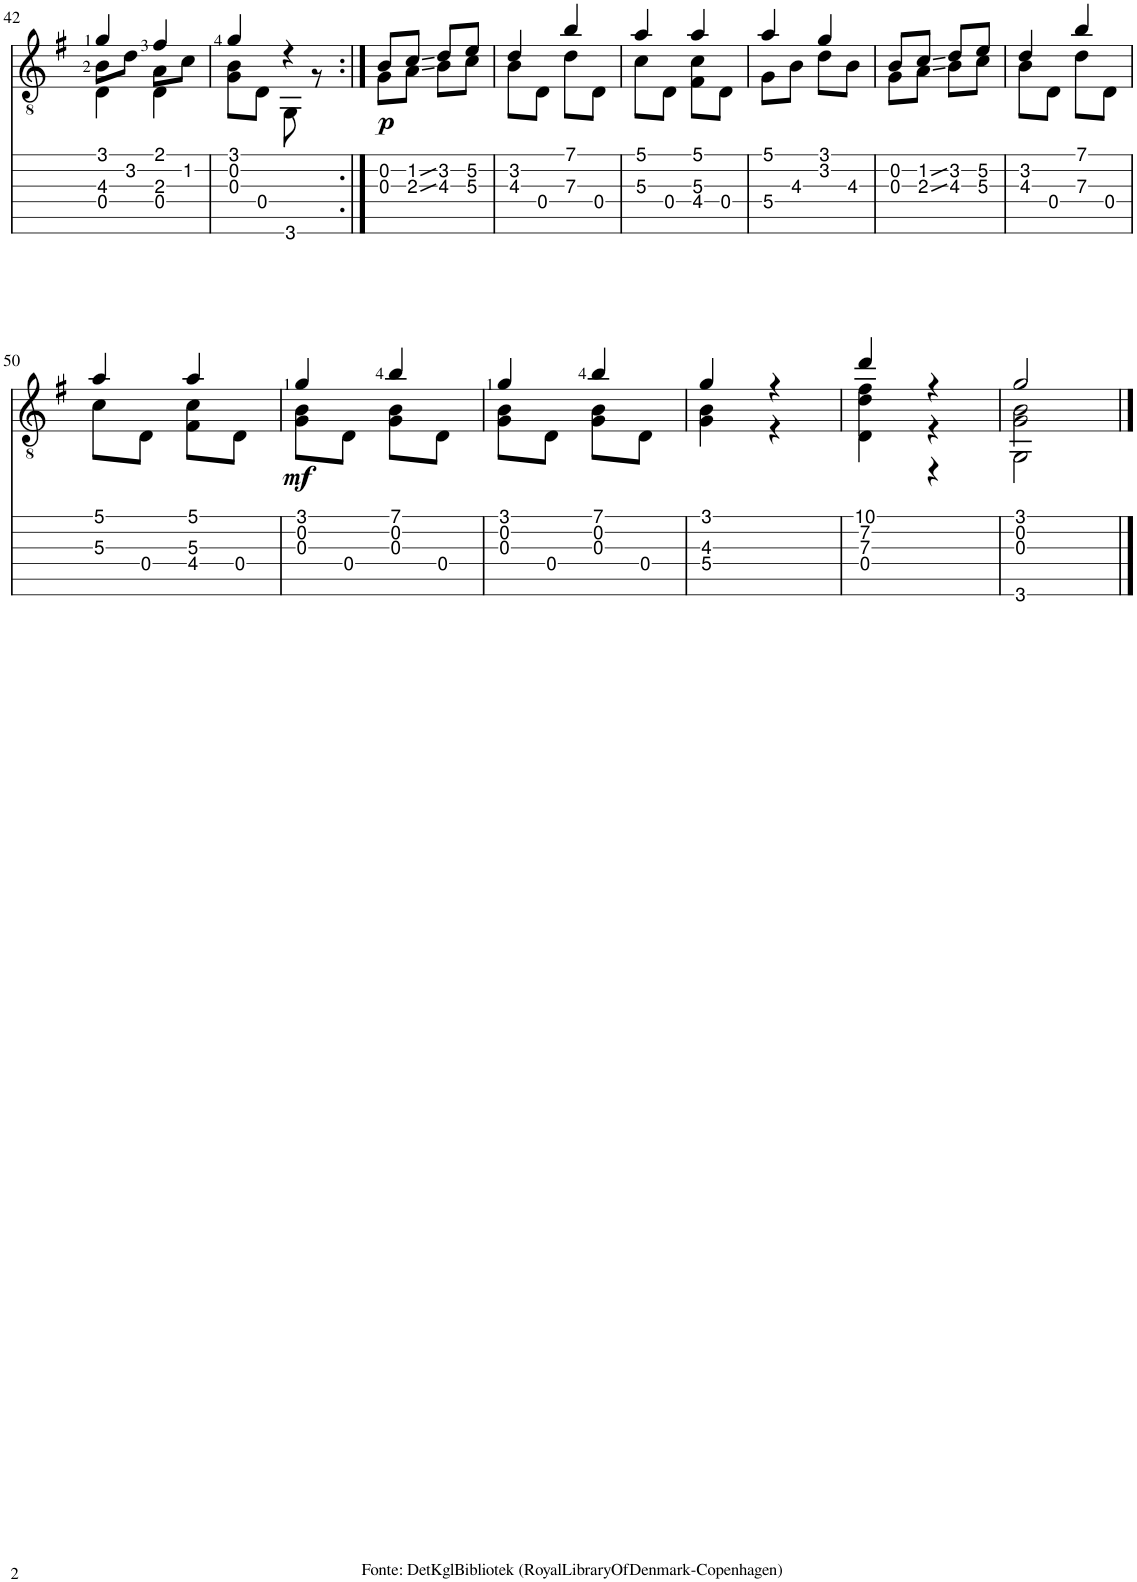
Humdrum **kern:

**kern	**kern	**dynam
*part1	*part1	*part1
*staff2	*staff1	*staff1/2
*I"Guitar	*	*
*I'Guit.	*	*
!!LO:PB:g=z
*	*clefGv2	*
*k[f#]	*k[f#]	*
*M2/4	*M2/4	*
=42	=42	=42
*^	*^	*
*	*^	*	*^	*
4g	8BL	4D	4g/	8B\L	4D\	.
.	8dJ	.	.	8d\J	.	.
4f#	8AL	4D	4f#/	8A\L	4D\	.
.	8cJ	.	.	8c\J	.	.
*	*v	*v	*	*	*	*
*	*	*	*v	*v	*
=43	=43	=43	=43	=43
4g	8G\ 8B\L	4g/	8G\ 8B\L	.
.	8DJ	.	8D\J	.
4r	8GG	4r	8GG\	.
.	8r	.	8r	.
=44:|!	=44:|!	=44:|!	=44:|!	=44:|!
!	!	!	!	!LO:DY:b
8BL	8GL	8B/L	8G\L	p
8cJ	8AJ	8c/J	8A\J	.
8dL	8BL	8d/L	8B\L	.
8eJ	8cJ	8e/J	8c\J	.
=45	=45	=45	=45	=45
4d	8BL	4d/	8B\L	.
.	8DJ	.	8D\J	.
4b	8dL	4b/	8d\L	.
.	8DJ	.	8D\J	.
=46	=46	=46	=46	=46
4a	8cL	4a/	8c\L	.
.	8DJ	.	8D\J	.
4a	8F#\ 8c\L	4a/	8F#\ 8c\L	.
.	8DJ	.	8D\J	.
=47	=47	=47	=47	=47
4a	8GL	4a/	8G\L	.
.	8BJ	.	8B\J	.
4g	8dL	4g/	8d\L	.
.	8BJ	.	8B\J	.
=48	=48	=48	=48	=48
8BL	8GL	8B/L	8G\L	.
8cJ	8AJ	8c/J	8A\J	.
8dL	8BL	8d/L	8B\L	.
8eJ	8cJ	8e/J	8c\J	.
=49	=49	=49	=49	=49
4d	8BL	4d/	8B\L	.
.	8DJ	.	8D\J	.
4b	8dL	4b/	8d\L	.
.	8DJ	.	8D\J	.
!!LO:LB:g=z	!!
=50	=50	=50	=50	=50
4a	8cL	4a/	8c\L	.
.	8DJ	.	8D\J	.
4a	8F#\ 8c\L	4a/	8F#\ 8c\L	.
.	8DJ	.	8D\J	.
=51	=51	=51	=51	=51
!	!	!	!	!LO:DY:a=2
4g	8G\ 8B\L	4g/	8G\ 8B\L	mf
.	8DJ	.	8D\J	.
4b	8G\ 8B\L	4b/	8G\ 8B\L	.
.	8DJ	.	8D\J	.
=52	=52	=52	=52	=52
4g	8G\ 8B\L	4g/	8G\ 8B\L	.
.	8DJ	.	8D\J	.
4b	8G\ 8B\L	4b/	8G\ 8B\L	.
.	8DJ	.	8D\J	.
=53	=53	=53	=53	=53
4g	4G 4B	4g/	4G\ 4B\	.
4r	4r	4r	4r	.
=54	=54	=54	=54	=54
*	*^	*	*^	*
4dd	4d 4f#	4D	4dd/	4d\ 4f#\	4D\	.
4r	4r	4r	4r	4r	4r	.
=55	=55	=55	=55	=55	=55	=55
2g	2G 2B	2GG	2g/	2G\ 2B\	2GG\	.
*v	*v	*v	*	*	*	*
*	*v	*v	*v	*
==	==	==
*-	*-	*-
